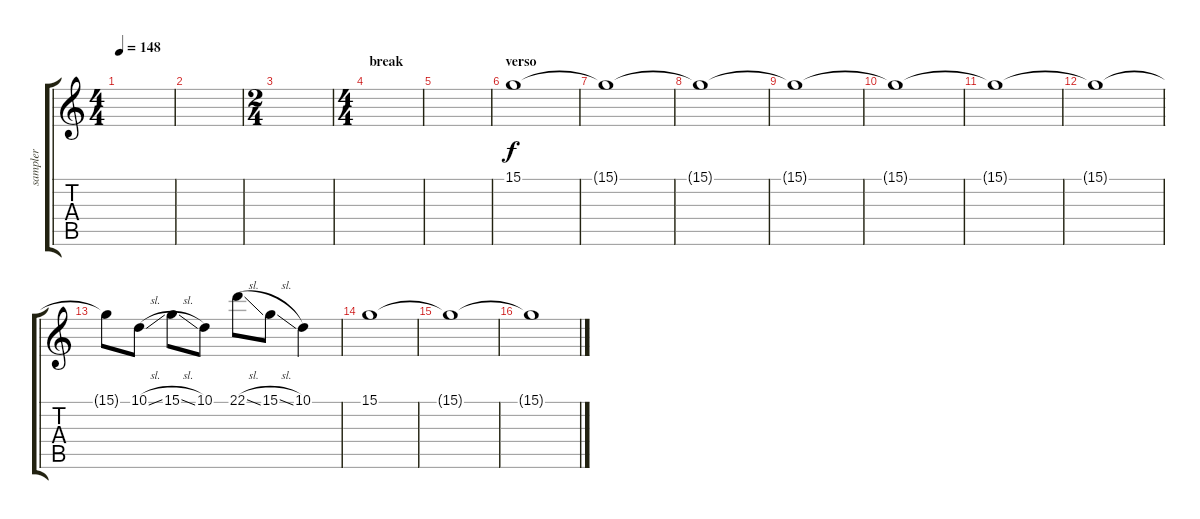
\track ("sampler" "sampler") {instrument pad3polysynth}
\staff {score tabs}
\tuning (E4 B3 G3 D3 A2 E2) {hide}
\ts (4 4)
\tempo 148
\clef g2
\ks c
|
|
\ts (2 4)
|
\ts (4 4)
\section ("" "break")
|
|
\section ("" "verso")
15.1.1{volume 7 balance 8} |
15.1{t}.1{volume 8} |
15.1{t}.1 |
15.1{t}.1 |
15.1{t}.1 |
15.1{t}.1 |
15.1{t}.1 |
15.1{t}.8{volume 10 balance 16 instrument pad3polysynth} 10.1{sl}.8 15.1{sl}.8 10.1.8 22.1{sl}.8 15.1{sl}.8 10.1.4 |
15.1.1{volume 7 balance 8 instrument pad3polysynth} |
15.1{t}.1{volume 8} |
15.1{t}.1
